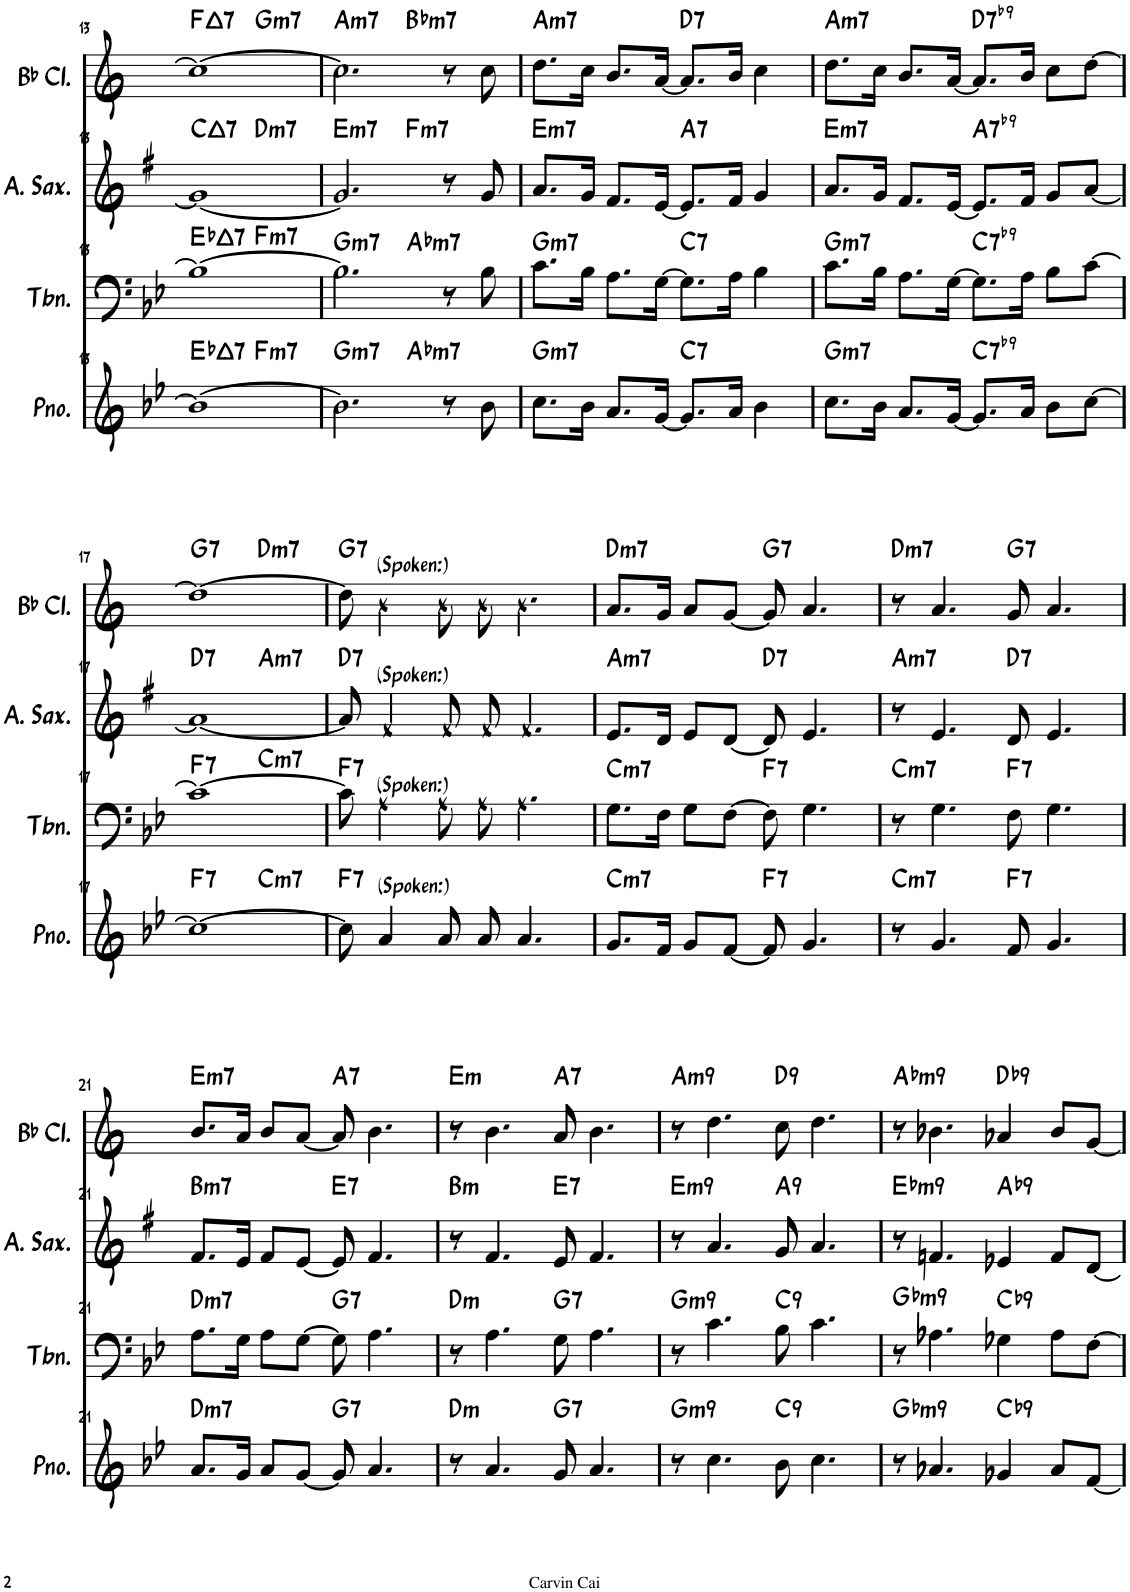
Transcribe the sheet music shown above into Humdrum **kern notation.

**kern	**harte	**kern	**harte	**kern	**harte	**kern	**harte
*part4	*part4	*part3	*part3	*part2	*part2	*part1	*part1
*staff4	*	*staff3	*	*staff2	*	*staff1	*
*I"钢琴	*	*I"长号	*	*I"中音萨克斯	*	*I"降B调单簧管	*
!!LO:PB:g=z
*clefG2	*	*clefF4	*	*clefG2	*	*clefG2	*
*	*	*	*	*Trd5c9	*	*Trd1c2	*
*k[b-e-]	*	*k[b-e-]	*	*k[f#]	*	*k[]	*
*M4/4	*	*M4/4	*	*M4/4	*	*M4/4	*
=13	=13	=13	=13	=13	=13	=13	=13
!	!LO:H:kt=7	!	!LO:H:kt=7	!	!LO:H:kt=7	!	!LO:H:kt=7
*^	*	*^	*	*^	*	*^	*
1b-_	2ryy	Eb:maj7	1B-_	2ryy	Eb:maj7	1g_	2ryy	C:maj7	1cc_	2ryy	F:maj7
!	!	!LO:H:kt=m7	!	!	!LO:H:kt=m7	!	!	!LO:H:kt=m7	!	!	!LO:H:kt=m7
.	2ryy	F:min7	.	2ryy	F:min7	.	2ryy	D:min7	.	2ryy	G:min7
=14	=14	=14	=14	=14	=14	=14	=14	=14	=14	=14	=14
!	!	!LO:H:kt=m7	!	!	!LO:H:kt=m7	!	!	!LO:H:kt=m7	!	!	!LO:H:kt=m7
2.b-\]	2ryy	G:min7	2.B-\]	2ryy	G:min7	2.g/]	2ryy	E:min7	2.cc\]	2ryy	A:min7
!	!	!LO:H:kt=m7	!	!	!LO:H:kt=m7	!	!	!LO:H:kt=m7	!	!	!LO:H:kt=m7
.	2ryy	Ab:min7	.	2ryy	Ab:min7	.	2ryy	F:min7	.	2ryy	Bb:min7
8r	.	.	8r	.	.	8r	.	.	8r	.	.
8b-\	.	.	8B-\	.	.	8g/	.	.	8cc\	.	.
=15	=15	=15	=15	=15	=15	=15	=15	=15	=15	=15	=15
!	!	!LO:H:kt=m7	!	!	!LO:H:kt=m7	!	!	!LO:H:kt=m7	!	!	!LO:H:kt=m7
*v	*v	*	*	*	*	*v	*v	*	*v	*v	*
*	*	*v	*v	*	*	*	*	*
8.cc\L	G:min7	8.c\L	G:min7	8.a/L	E:min7	8.dd\L	A:min7
16b-\Jk	.	16B-\Jk	.	16g/Jk	.	16cc\Jk	.
8.a/L	.	8.A\L	.	8.f#/L	.	8.b/L	.
[16g/Jk	.	[16G\Jk	.	[16e/Jk	.	[16a/Jk	.
!	!LO:H:kt=7	!	!LO:H:kt=7	!	!LO:H:kt=7	!	!LO:H:kt=7
8.g/L]	C:7	8.G\L]	C:7	8.e/L]	A:7	8.a/L]	D:7
16a/Jk	.	16A\Jk	.	16f#/Jk	.	16b/Jk	.
4b-\	.	4B-\	.	4g/	.	4cc\	.
=16	=16	=16	=16	=16	=16	=16	=16
!	!LO:H:kt=m7	!	!LO:H:kt=m7	!	!LO:H:kt=m7	!	!LO:H:kt=m7
8.cc\L	G:min7	8.c\L	G:min7	8.a/L	E:min7	8.dd\L	A:min7
16b-\Jk	.	16B-\Jk	.	16g/Jk	.	16cc\Jk	.
8.a/L	.	8.A\L	.	8.f#/L	.	8.b/L	.
[16g/Jk	.	[16G\Jk	.	[16e/Jk	.	[16a/Jk	.
!	!LO:H:kt=7	!	!LO:H:kt=7	!	!LO:H:kt=7	!	!LO:H:kt=7
8.g/L]	C:7(b9)	8.G\L]	C:7(b9)	8.e/L]	A:7(b9)	8.a/L]	D:7(b9)
16a/Jk	.	16A\Jk	.	16f#/Jk	.	16b/Jk	.
8b-\L	.	8B-\L	.	8g/L	.	8cc\L	.
[8cc\J	.	[8c\J	.	[8a/J	.	[8dd\J	.
!!LO:LB:g=z
=17	=17	=17	=17	=17	=17	=17	=17
!	!LO:H:kt=7	!	!LO:H:kt=7	!	!LO:H:kt=7	!	!LO:H:kt=7
*^	*	*^	*	*^	*	*^	*
1cc_	2ryy	F:7	1c_	2ryy	F:7	1a_	2ryy	D:7	1dd_	2ryy	G:7
!	!	!LO:H:kt=m7	!	!	!LO:H:kt=m7	!	!	!LO:H:kt=m7	!	!	!LO:H:kt=m7
.	2ryy	C:min7	.	2ryy	C:min7	.	2ryy	A:min7	.	2ryy	D:min7
=18	=18	=18	=18	=18	=18	=18	=18	=18	=18	=18	=18
!	!	!LO:H:kt=7	!	!	!LO:H:kt=7	!	!	!LO:H:kt=7	!	!	!LO:H:kt=7
*v	*v	*	*	*	*	*v	*v	*	*v	*v	*
*	*	*v	*v	*	*	*	*	*
8cc\]	F:7	8c\]	F:7	8a/]	D:7	8dd\]	G:7
!	!	!	!	!	!	!LO:TX:a:t=(Spoken&colon;)	!
!	!	!	!	!LO:TX:a:t=(Spoken&colon;)	!	!	!
!	!	!LO:TX:a:t=(Spoken&colon;)	!	!	!	!	!
!LO:TX:a:t=(Spoken&colon;)	!	!	!	!	!	!	!
4a/	.	4A\	.	4f#/	.	4b\	.
8a/	.	8A\	.	8f#/	.	8b\	.
8a/	.	8A\	.	8f#/	.	8b\	.
4.a/	.	4.A\	.	4.f#/	.	4.b\	.
=19	=19	=19	=19	=19	=19	=19	=19
!	!LO:H:kt=m7	!	!LO:H:kt=m7	!	!LO:H:kt=m7	!	!LO:H:kt=m7
8.g/L	C:min7	8.G\L	C:min7	8.e/L	A:min7	8.a/L	D:min7
16f/Jk	.	16F\Jk	.	16d/Jk	.	16g/Jk	.
8g/L	.	8G\L	.	8e/L	.	8a/L	.
[8f/J	.	[8F\J	.	[8d/J	.	[8g/J	.
!	!LO:H:kt=7	!	!LO:H:kt=7	!	!LO:H:kt=7	!	!LO:H:kt=7
8f/]	F:7	8F\]	F:7	8d/]	D:7	8g/]	G:7
4.g/	.	4.G\	.	4.e/	.	4.a/	.
=20	=20	=20	=20	=20	=20	=20	=20
!	!LO:H:kt=m7	!	!LO:H:kt=m7	!	!LO:H:kt=m7	!	!LO:H:kt=m7
8r	C:min7	8r	C:min7	8r	A:min7	8r	D:min7
4.g/	.	4.G\	.	4.e/	.	4.a/	.
!	!LO:H:kt=7	!	!LO:H:kt=7	!	!LO:H:kt=7	!	!LO:H:kt=7
8f/	F:7	8F\	F:7	8d/	D:7	8g/	G:7
4.g/	.	4.G\	.	4.e/	.	4.a/	.
!!LO:LB:g=z
=21	=21	=21	=21	=21	=21	=21	=21
!	!LO:H:kt=m7	!	!LO:H:kt=m7	!	!LO:H:kt=m7	!	!LO:H:kt=m7
8.a/L	D:min7	8.A\L	D:min7	8.f#/L	B:min7	8.b/L	E:min7
16g/Jk	.	16G\Jk	.	16e/Jk	.	16a/Jk	.
8a/L	.	8A\L	.	8f#/L	.	8b/L	.
[8g/J	.	[8G\J	.	[8e/J	.	[8a/J	.
!	!LO:H:kt=7	!	!LO:H:kt=7	!	!LO:H:kt=7	!	!LO:H:kt=7
8g/]	G:7	8G\]	G:7	8e/]	E:7	8a/]	A:7
4.a/	.	4.A\	.	4.f#/	.	4.b\	.
=22	=22	=22	=22	=22	=22	=22	=22
!	!LO:H:kt=m	!	!LO:H:kt=m	!	!LO:H:kt=m	!	!LO:H:kt=m
8r	D:min	8r	D:min	8r	B:min	8r	E:min
4.a/	.	4.A\	.	4.f#/	.	4.b\	.
!	!LO:H:kt=7	!	!LO:H:kt=7	!	!LO:H:kt=7	!	!LO:H:kt=7
8g/	G:7	8G\	G:7	8e/	E:7	8a/	A:7
4.a/	.	4.A\	.	4.f#/	.	4.b\	.
=23	=23	=23	=23	=23	=23	=23	=23
!	!LO:H:kt=m9	!	!LO:H:kt=m9	!	!LO:H:kt=m9	!	!LO:H:kt=m9
8r	G:min9	8r	G:min9	8r	E:min9	8r	A:min9
4.cc\	.	4.c\	.	4.a/	.	4.dd\	.
!	!LO:H:kt=9	!	!LO:H:kt=9	!	!LO:H:kt=9	!	!LO:H:kt=9
8b-\	C:9	8B-\	C:9	8g/	A:9	8cc\	D:9
4.cc\	.	4.c\	.	4.a/	.	4.dd\	.
=24	=24	=24	=24	=24	=24	=24	=24
!	!LO:H:kt=m9	!	!LO:H:kt=m9	!	!LO:H:kt=m9	!	!LO:H:kt=m9
8r	Gb:min9	8r	Gb:min9	8r	Eb:min9	8r	Ab:min9
4.a-X/	.	4.A-X\	.	4.fn/	.	4.b-X\	.
!	!LO:H:kt=9	!	!LO:H:kt=9	!	!LO:H:kt=9	!	!LO:H:kt=9
4g-X/	Cb:9	4G-X\	Cb:9	4e-X/	Ab:9	4a-X/	Db:9
8a-/L	.	8A-\L	.	8f/L	.	8b-/L	.
[8f/J	.	[8F\J	.	[8d/J	.	[8g/J	.
=	=	=	=	=	=	=	=
*-	*-	*-	*-	*-	*-	*-	*-
